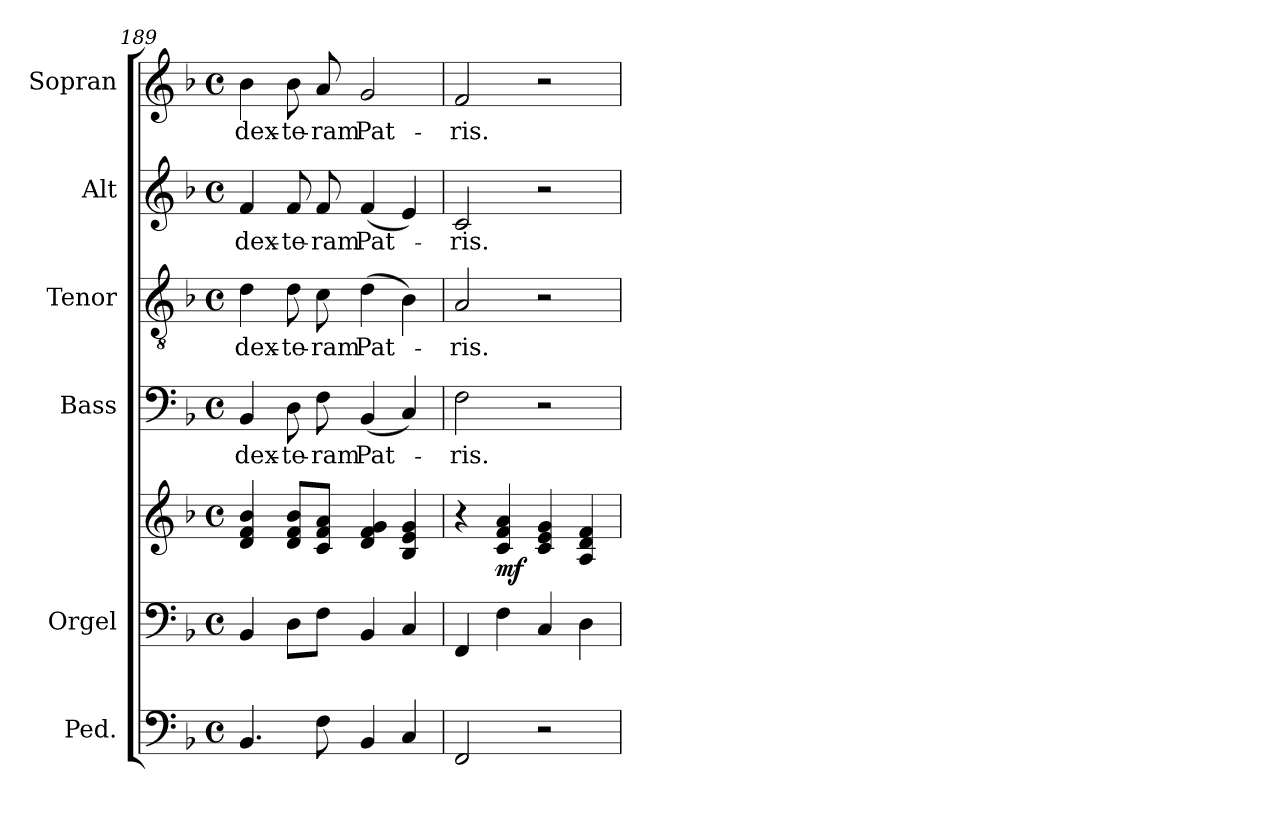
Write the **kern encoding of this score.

**kern	**kern	**kern	**dynam	**kern	**text	**kern	**text	**kern	**text	**kern	**text
*part6	*part5	*part5	*part5	*part4	*part4	*part3	*part3	*part2	*part2	*part1	*part1
*staff7	*staff6	*staff5	*staff5/6	*staff4	*staff4	*staff3	*staff3	*staff2	*staff2	*staff1	*staff1
*I"Ped.	*I"Orgel	*	*	*I"Bass	*	*I"Tenor	*	*I"Alt	*	*I"Sopran	*
*	*I'Org.	*	*	*I'B.	*	*I'T.	*	*I'A.	*	*I'S.	*
*clefF4	*clefF4	*clefG2	*	*clefF4	*	*clefGv2	*	*clefG2	*	*clefG2	*
*ITrd7c12	*	*	*	*	*	*	*	*	*	*	*
*k[b-]	*k[b-]	*k[b-]	*	*k[b-]	*	*k[b-]	*	*k[b-]	*	*k[b-]	*
*F:	*F:	*F:	*	*F:	*	*F:	*	*F:	*	*F:	*
*M4/4	*M4/4	*M4/4	*	*M4/4	*	*M4/4	*	*M4/4	*	*M4/4	*
*met(c)	*met(c)	*met(c)	*	*met(c)	*	*met(c)	*	*met(c)	*	*met(c)	*
=189	=189	=189	=189	=189	=189	=189	=189	=189	=189	=189	=189
!	!	!	!	!	!LO:LY:b	!	!LO:LY:b	!	!LO:LY:b	!	!LO:LY:b
4.BBB-/	4BB-/	4d/ 4f/ 4b-/	.	4BB-/	dex-	4d\	dex-	4f/	dex-	4b-\	dex-
!	!	!	!	!	!LO:LY:b	!	!LO:LY:b	!	!LO:LY:b	!	!LO:LY:b
.	8D\L	8d/ 8f/ 8b-/L	.	8D\	-te-	8d\	-te-	8f/	-te-	8b-\	-te-
!	!	!	!	!	!LO:LY:b	!	!LO:LY:b	!	!LO:LY:b	!	!LO:LY:b
8FF\	8F\J	8c/ 8f/ 8a/J	.	8F\	-ram	8c\	-ram	8f/	-ram	8a/	-ram
!	!	!	!	!	!LO:LY:b	!	!LO:LY:b	!	!LO:LY:b	!	!LO:LY:b
4BBB-/	4BB-/	4d/ 4f/ 4g/	.	(<4BB-/	Pat-	(>4d\	Pat-	(<4f/	Pat-	2g/	Pat-
4CC/	4C/	4B-/ 4e/ 4g/	.	4C/)	.	4B-\)	.	4e/)	.	.	.
=190	=190	=190	=190	=190	=190	=190	=190	=190	=190	=190	=190
!	!	!	!	!	!LO:LY:b	!	!LO:LY:b	!	!LO:LY:b	!	!LO:LY:b
2FFF/	4FF/	4r	.	2F\	-ris.	2A/	-ris.	2c/	-ris.	2f/	-ris.
!	!	!	!LO:DY:b	!	!	!	!	!	!	!	!
.	4F\	4c/ 4f/ 4a/	mf	.	.	.	.	.	.	.	.
2r	4C/	4c/ 4e/ 4g/	.	2r	.	2r	.	2r	.	2r	.
.	4D\	4A/ 4d/ 4f/	.	.	.	.	.	.	.	.	.
=	=	=	=	=	=	=	=	=	=	=	=
*-	*-	*-	*-	*-	*-	*-	*-	*-	*-	*-	*-
